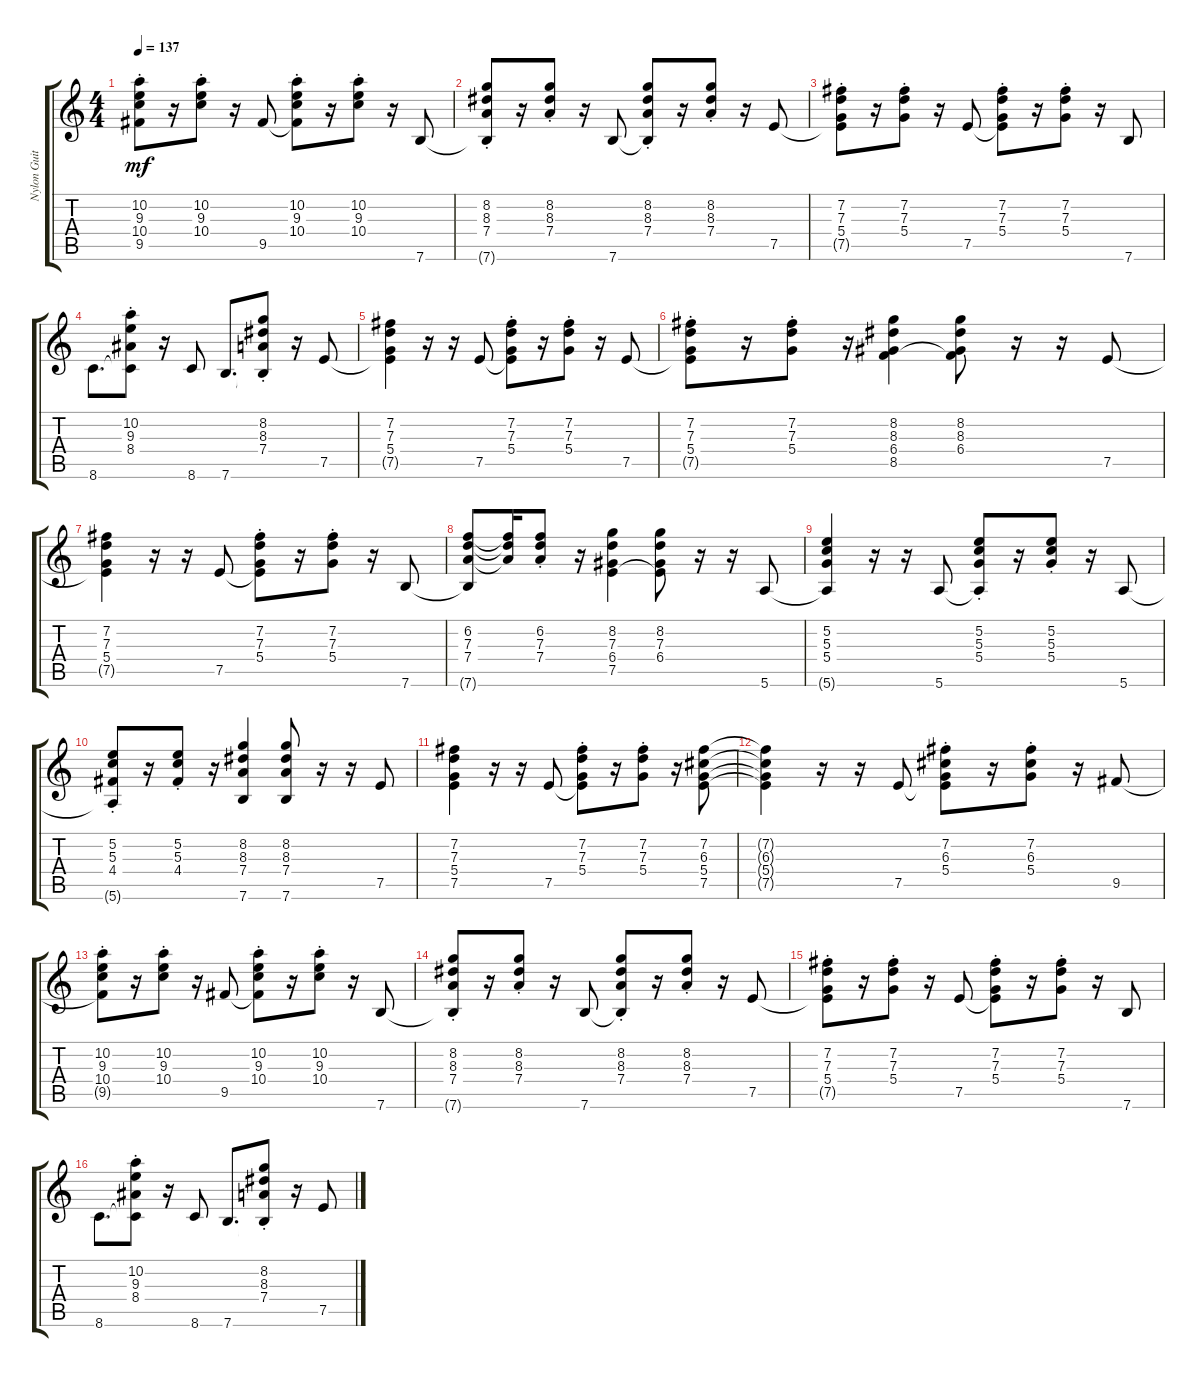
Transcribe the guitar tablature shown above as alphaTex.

\track ("Nylon Guitar" "Nylon Guit") {instrument acousticguitarnylon}
\staff {score tabs}
\tuning (E4 B3 G3 D3 A2 E2) {hide}
\ts (4 4)
\tempo 137
\clef g2
\ks c
(10.2{st} 9.3{st} 10.4{st} 9.5{t}).8{dy mf} r.16 (10.2{st} 9.3{st} 10.4{st}).8 r.16 9.5.8 (10.2{st} 9.3{st} 10.4{st} 9.5{t}).8 r.16 (10.2{st} 9.3{st} 10.4{st}).8 r.16 7.6.8 |
(8.2{st} 8.3{st} 7.4{st} 7.6{t}).8 r.16 (8.2{st} 8.3{st} 7.4{st}).8 r.16 7.6.8 (8.2{st} 8.3{st} 7.4{st} 7.6{t}).8 r.16 (8.2{st} 8.3{st} 7.4{st}).8 r.16 7.5.8 |
(7.2{st} 7.3{st} 5.4{st} 7.5{t}).8 r.16 (7.2{st} 7.3{st} 5.4{st}).8 r.16 7.5.8 (7.2{st} 7.3{st} 5.4{st} 7.5{t}).8 r.16 (7.2{st} 7.3{st} 5.4{st}).8 r.16 7.6.8 |
8.6.8{d} (10.2{st} 9.3{st} 8.4{st} 8.6{st t}).8 r.16 8.6.8 7.6.8{d} (8.2{st} 8.3{st} 7.4{st} 7.6{t}).8 r.16 7.5.8 |
(7.2 7.3 5.4 7.5{t}).4 r.16 r.16 7.5.8 (7.2{st} 7.3{st} 5.4{st} 7.5{t}).8 r.16 (7.2{st} 7.3{st} 5.4{st}).8 r.16 7.5.8 |
(7.2{st} 7.3{st} 5.4{st} 7.5{t}).8 r.16 (7.2{st} 7.3{st} 5.4{st}).8 r.16 (8.2 8.3 6.4 8.5).4 (8.2 8.3 6.4 8.5{t}).8 r.16 r.16 7.5.8 |
(7.2 7.3 5.4 7.5{t}).4 r.16 r.16 7.5.8 (7.2{st} 7.3{st} 5.4{st} 7.5{t}).8 r.16 (7.2{st} 7.3{st} 5.4{st}).8 r.16 7.6.8 |
(6.2 7.3 7.4 7.6{t}).8 (6.2{t} 7.3{t} 7.4{t}).16 (6.2{st} 7.3{st} 7.4{st}).8 r.16 (8.2 7.3 6.4 7.5).4 (8.2 7.3 6.4 7.5{t}).8 r.16 r.16 5.6.8 |
(5.2 5.3 5.4 5.6{t}).4 r.16 r.16 5.6.8 (5.2{st} 5.3{st} 5.4{st} 5.6{t}).8 r.16 (5.2{st} 5.3{st} 5.4{st}).8 r.16 5.6.8 |
(5.2{st} 5.3{st} 4.4{st} 5.6{t}).8 r.16 (5.2{st} 5.3{st} 4.4{st}).8 r.16 (8.2 8.3 7.4 7.6).4 (8.2 8.3 7.4 7.6).8 r.16 r.16 7.5.8 |
(7.2 7.3 5.4 7.5).4 r.16 r.16 7.5.8 (7.2{st} 7.3{st} 5.4{st} 7.5{t}).8 r.16 (7.2{st} 7.3{st} 5.4{st}).8 r.16 (7.2 6.3 5.4 7.5).8 |
(7.2{t} 6.3{t} 5.4{t} 7.5{t}).4 r.16 r.16 7.5.8 (7.2{st} 6.3{st} 5.4{st} 7.5{t}).8 r.16 (7.2{st} 6.3{st} 5.4{st}).8 r.16 9.5.8 |
(10.2{st} 9.3{st} 10.4{st} 9.5{t}).8 r.16 (10.2{st} 9.3{st} 10.4{st}).8 r.16 9.5.8 (10.2{st} 9.3{st} 10.4{st} 9.5{t}).8 r.16 (10.2{st} 9.3{st} 10.4{st}).8 r.16 7.6.8 |
(8.2{st} 8.3{st} 7.4{st} 7.6{t}).8 r.16 (8.2{st} 8.3{st} 7.4{st}).8 r.16 7.6.8 (8.2{st} 8.3{st} 7.4{st} 7.6{t}).8 r.16 (8.2{st} 8.3{st} 7.4{st}).8 r.16 7.5.8 |
(7.2{st} 7.3{st} 5.4{st} 7.5{t}).8 r.16 (7.2{st} 7.3{st} 5.4{st}).8 r.16 7.5.8 (7.2{st} 7.3{st} 5.4{st} 7.5{t}).8 r.16 (7.2{st} 7.3{st} 5.4{st}).8 r.16 7.6.8 |
8.6.8{d} (10.2{st} 9.3{st} 8.4{st} 8.6{st t}).8 r.16 8.6.8 7.6.8{d} (8.2{st} 8.3{st} 7.4{st} 7.6{t}).8 r.16 7.5.8
